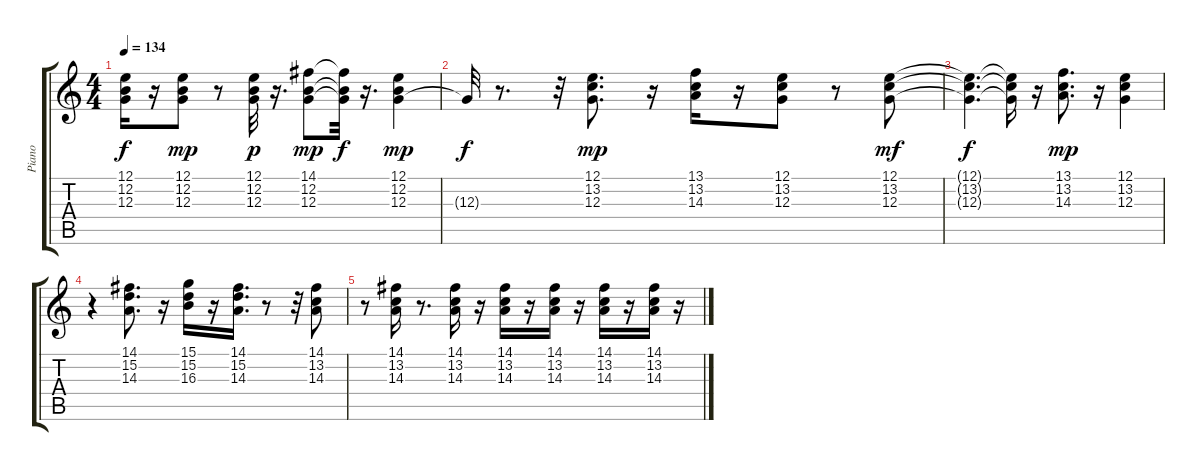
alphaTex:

\track ("Piano" "Piano") {instrument acousticgrandpiano}
\staff {score tabs}
\tuning (E4 B3 G3 D3 A2 E2) {hide}
\ts (4 4)
\tempo 134
\clef g2
\ks c
(12.1{t} 12.2{t} 12.3{t}).16{dy f} r.16 (12.1 12.2 12.3).8{dy mp volume 9} r.8 (12.1 12.2 12.3).32{dy p volume 8} r.16{d} (14.1 12.2 12.3).8{dy mp} (14.1{t} 12.2{t} 12.3{t}).32{dy f} r.16{d} (12.1 12.2 12.3).4{dy mp volume 8} |
12.3{t}.32{dy f} r.8{d} r.32 (12.1 13.2 12.3).8{d dy mp volume 7} r.16 (13.1 13.2 14.3).16{volume 7} r.16 (12.1 13.2 12.3).8{volume 6} r.8 (12.1 13.2 12.3).8{dy mf} |
(12.1{t} 13.2{t} 12.3{t}).4{d dy f} (12.1{t} 13.2{t} 12.3{t}).16 r.16 (13.1 13.2 14.3).8{d dy mp volume 5} r.16 (12.1 13.2 12.3).4{volume 5} |
r.4 (14.1 15.2 14.3).8{d volume 4} r.16 (15.1 15.2 16.3).16{volume 4} r.16 (14.1 15.2 14.3).16{d volume 3} r.8 r.32 (14.1 13.2 14.3).8{volume 3} |
r.8 (14.1 13.2 14.3).16{volume 3} r.8{d} (14.1 13.2 14.3).16{volume 2} r.16 (14.1 13.2 14.3).16{volume 2} r.16 (14.1 13.2 14.3).16 r.16 (14.1 13.2 14.3).16{volume 1} r.16 (14.1 13.2 14.3).16{volume 0} r.16
